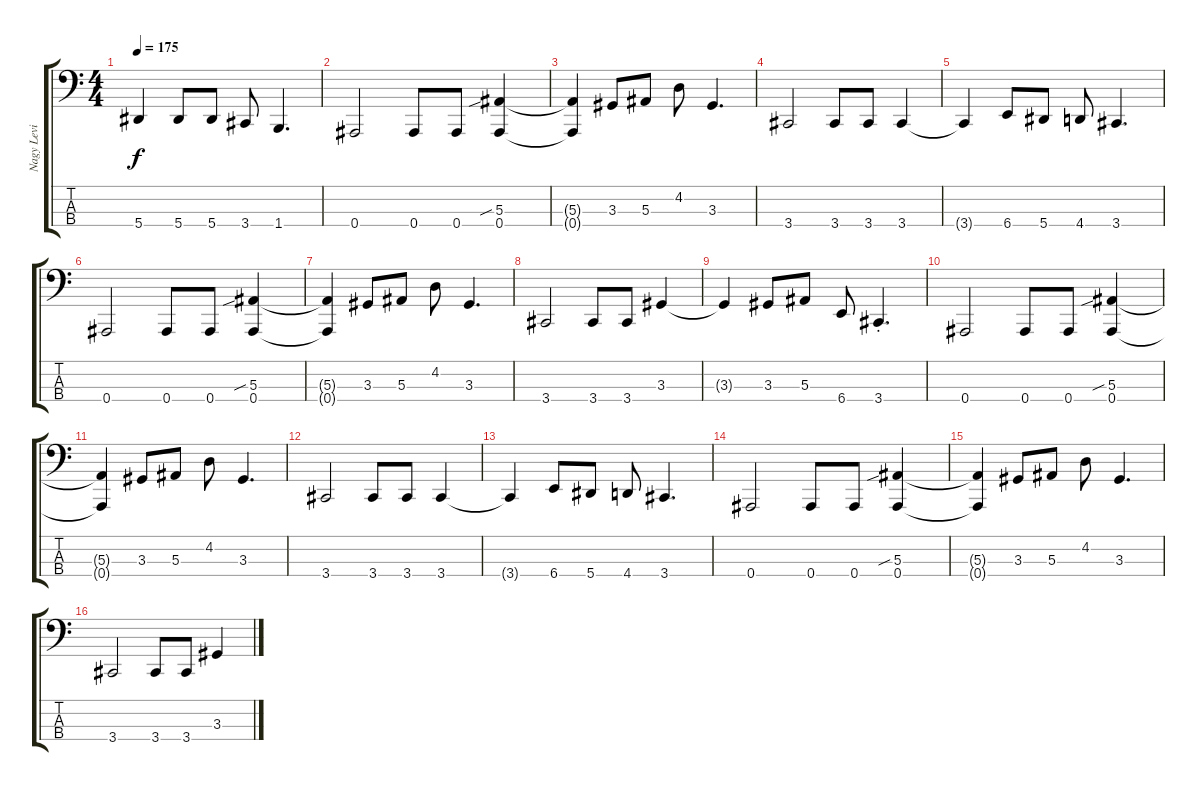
\track ("Nagy Levi" "Nagy Levi") {instrument electricbassfinger}
\staff {score tabs}
\tuning (Eb2 Bb1 F1 Bb0) {hide}
\ts (4 4)
\tempo 175
\clef f4
\ks c
5.4{t}.4{dy f} 5.4.8 5.4.8 3.4.8 1.4.4{d} |
0.4.2 0.4.8 0.4.8 (5.3{sib} 0.4).4 |
(5.3{t} 0.4{t}).4 3.3.8 5.3.8 4.2.8 3.3.4{d} |
3.4.2 3.4.8 3.4.8 3.4.4 |
3.4{t}.4 6.4.8 5.4.8 4.4.8 3.4.4{d} |
0.4.2 0.4.8 0.4.8 (5.3{sib} 0.4).4 |
(5.3{t} 0.4{t}).4 3.3.8 5.3.8 4.2.8 3.3.4{d} |
3.4.2 3.4.8 3.4.8 3.3.4 |
3.3{t}.4 3.3.8 5.3.8 6.4.8 3.4{st}.4{d} |
0.4.2 0.4.8 0.4.8 (5.3{sib} 0.4).4 |
(5.3{t} 0.4{t}).4 3.3.8 5.3.8 4.2.8 3.3.4{d} |
3.4.2 3.4.8 3.4.8 3.4.4 |
3.4{t}.4 6.4.8 5.4.8 4.4.8 3.4.4{d} |
0.4.2 0.4.8 0.4.8 (5.3{sib} 0.4).4 |
(5.3{t} 0.4{t}).4 3.3.8 5.3.8 4.2.8 3.3.4{d} |
3.4.2 3.4.8 3.4.8 3.3.4
